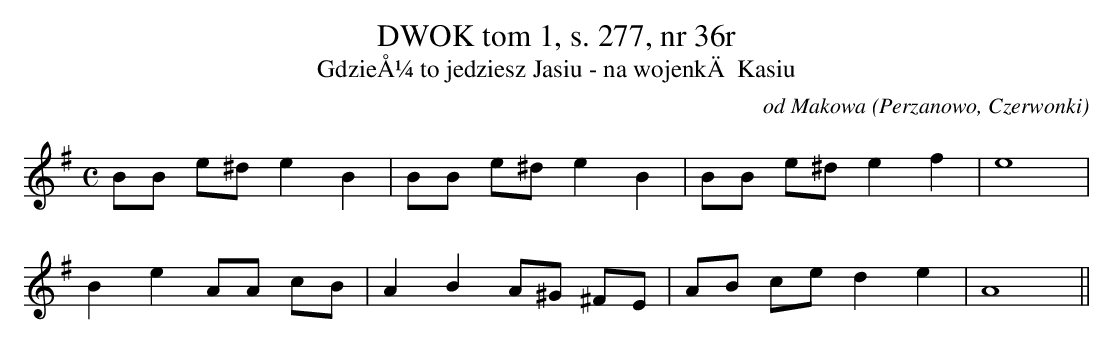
X:1
T: DWOK tom 1, s. 277, nr 36r
T: GdzieÅ¼ to jedziesz Jasiu - na wojenkÄ Kasiu
O: od Makowa (Perzanowo, Czerwonki)
M: C
L: 1/8
K: G
BB e^d e2B2 | BB e^de2B2 | BB e^de2f2 | e8 |
B2e2 AA cB | A2B2 A^G ^FE | AB ce d2e2 | A8||
